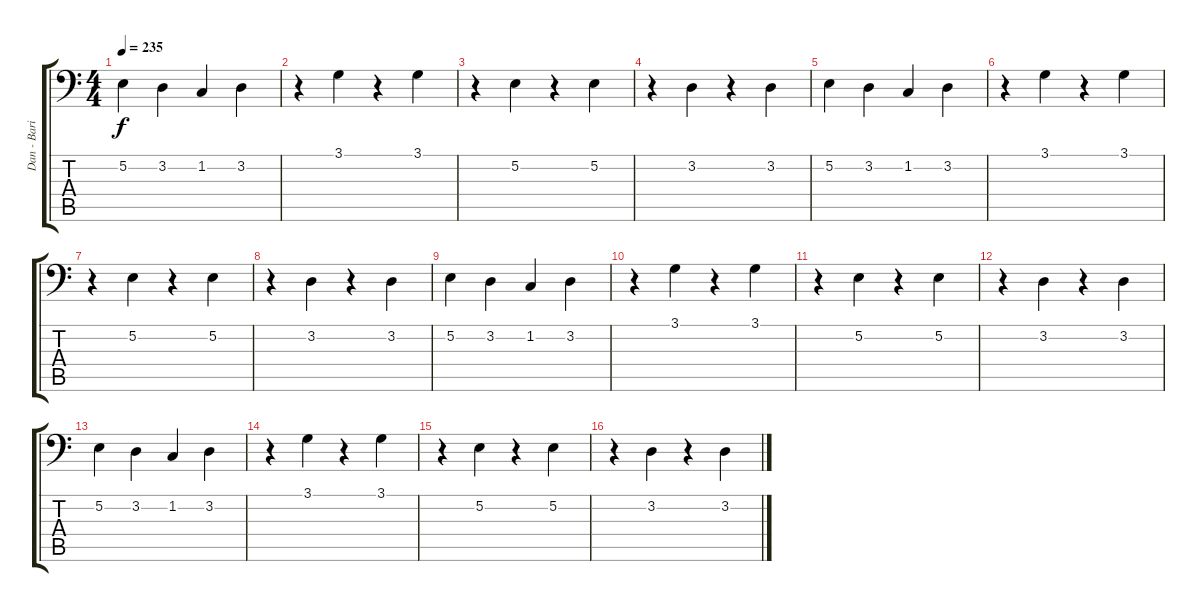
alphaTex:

\track ("Dan - Bari Sax" "Dan - Bari") {instrument baritonesax}
\staff {score tabs}
\tuning (E3 B2 G2 D2 A1 E1) {hide}
\ts (4 4)
\tempo 235
\clef f4
\ks c
5.2.4{dy f} 3.2.4 1.2.4 3.2.4 |
r.4 3.1.4 r.4 3.1.4 |
r.4 5.2.4 r.4 5.2.4 |
r.4 3.2.4 r.4 3.2.4 |
5.2.4 3.2.4 1.2.4 3.2.4 |
r.4 3.1.4 r.4 3.1.4 |
r.4 5.2.4 r.4 5.2.4 |
r.4 3.2.4 r.4 3.2.4 |
5.2.4 3.2.4 1.2.4 3.2.4 |
r.4 3.1.4 r.4 3.1.4 |
r.4 5.2.4 r.4 5.2.4 |
r.4 3.2.4 r.4 3.2.4 |
5.2.4 3.2.4 1.2.4 3.2.4 |
r.4 3.1.4 r.4 3.1.4 |
r.4 5.2.4 r.4 5.2.4 |
r.4 3.2.4 r.4 3.2.4
